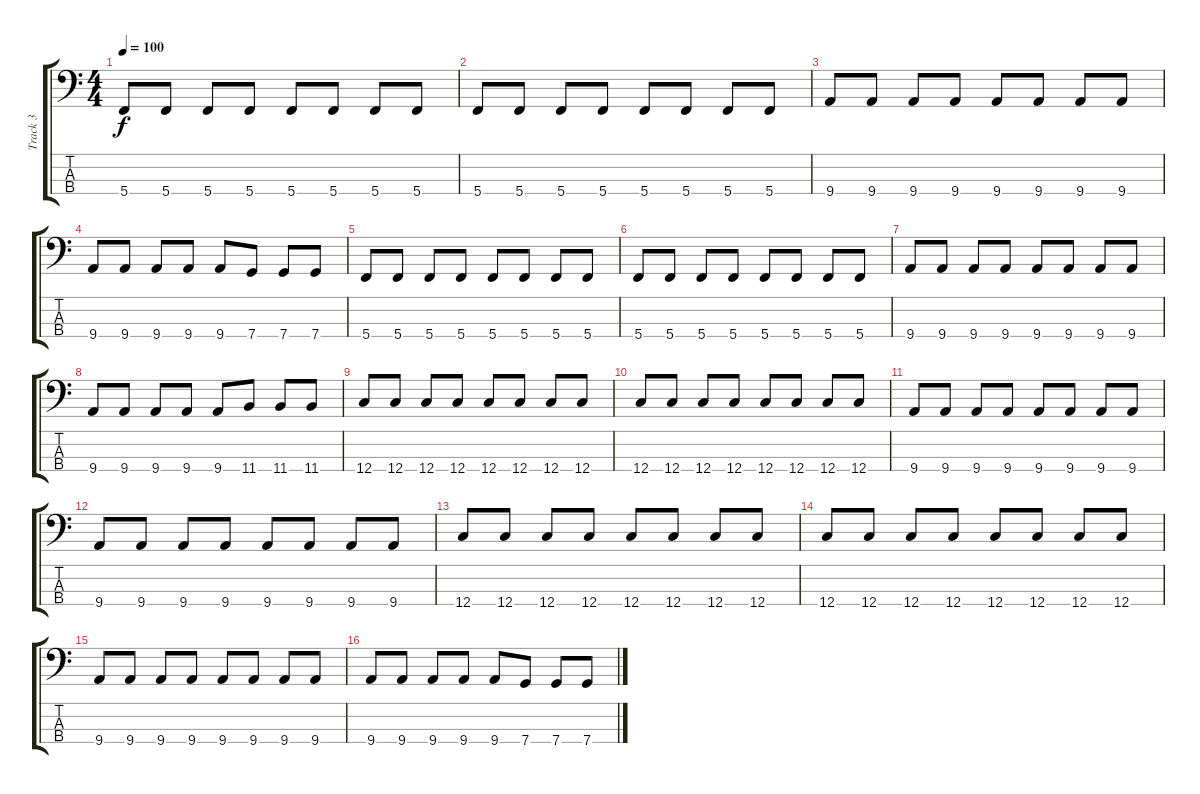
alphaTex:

\track ("Track 3" "Track 3") {instrument electricbasspick}
\staff {score tabs}
\tuning (F2 C2 G1 C1) {hide}
\ts (4 4)
\tempo 100
\clef f4
\ks c
5.4.8{dy f} 5.4.8 5.4.8 5.4.8 5.4.8 5.4.8 5.4.8 5.4.8 |
5.4.8 5.4.8 5.4.8 5.4.8 5.4.8 5.4.8 5.4.8 5.4.8 |
9.4.8 9.4.8 9.4.8 9.4.8 9.4.8 9.4.8 9.4.8 9.4.8 |
9.4.8 9.4.8 9.4.8 9.4.8 9.4.8 7.4.8 7.4.8 7.4.8 |
5.4.8 5.4.8 5.4.8 5.4.8 5.4.8 5.4.8 5.4.8 5.4.8 |
5.4.8 5.4.8 5.4.8 5.4.8 5.4.8 5.4.8 5.4.8 5.4.8 |
9.4.8 9.4.8 9.4.8 9.4.8 9.4.8 9.4.8 9.4.8 9.4.8 |
9.4.8 9.4.8 9.4.8 9.4.8 9.4.8 11.4.8 11.4.8 11.4.8 |
12.4.8 12.4.8 12.4.8 12.4.8 12.4.8 12.4.8 12.4.8 12.4.8 |
12.4.8 12.4.8 12.4.8 12.4.8 12.4.8 12.4.8 12.4.8 12.4.8 |
9.4.8 9.4.8 9.4.8 9.4.8 9.4.8 9.4.8 9.4.8 9.4.8 |
9.4.8 9.4.8 9.4.8 9.4.8 9.4.8 9.4.8 9.4.8 9.4.8 |
12.4.8 12.4.8 12.4.8 12.4.8 12.4.8 12.4.8 12.4.8 12.4.8 |
12.4.8 12.4.8 12.4.8 12.4.8 12.4.8 12.4.8 12.4.8 12.4.8 |
9.4.8 9.4.8 9.4.8 9.4.8 9.4.8 9.4.8 9.4.8 9.4.8 |
9.4.8 9.4.8 9.4.8 9.4.8 9.4.8 7.4.8 7.4.8 7.4.8
